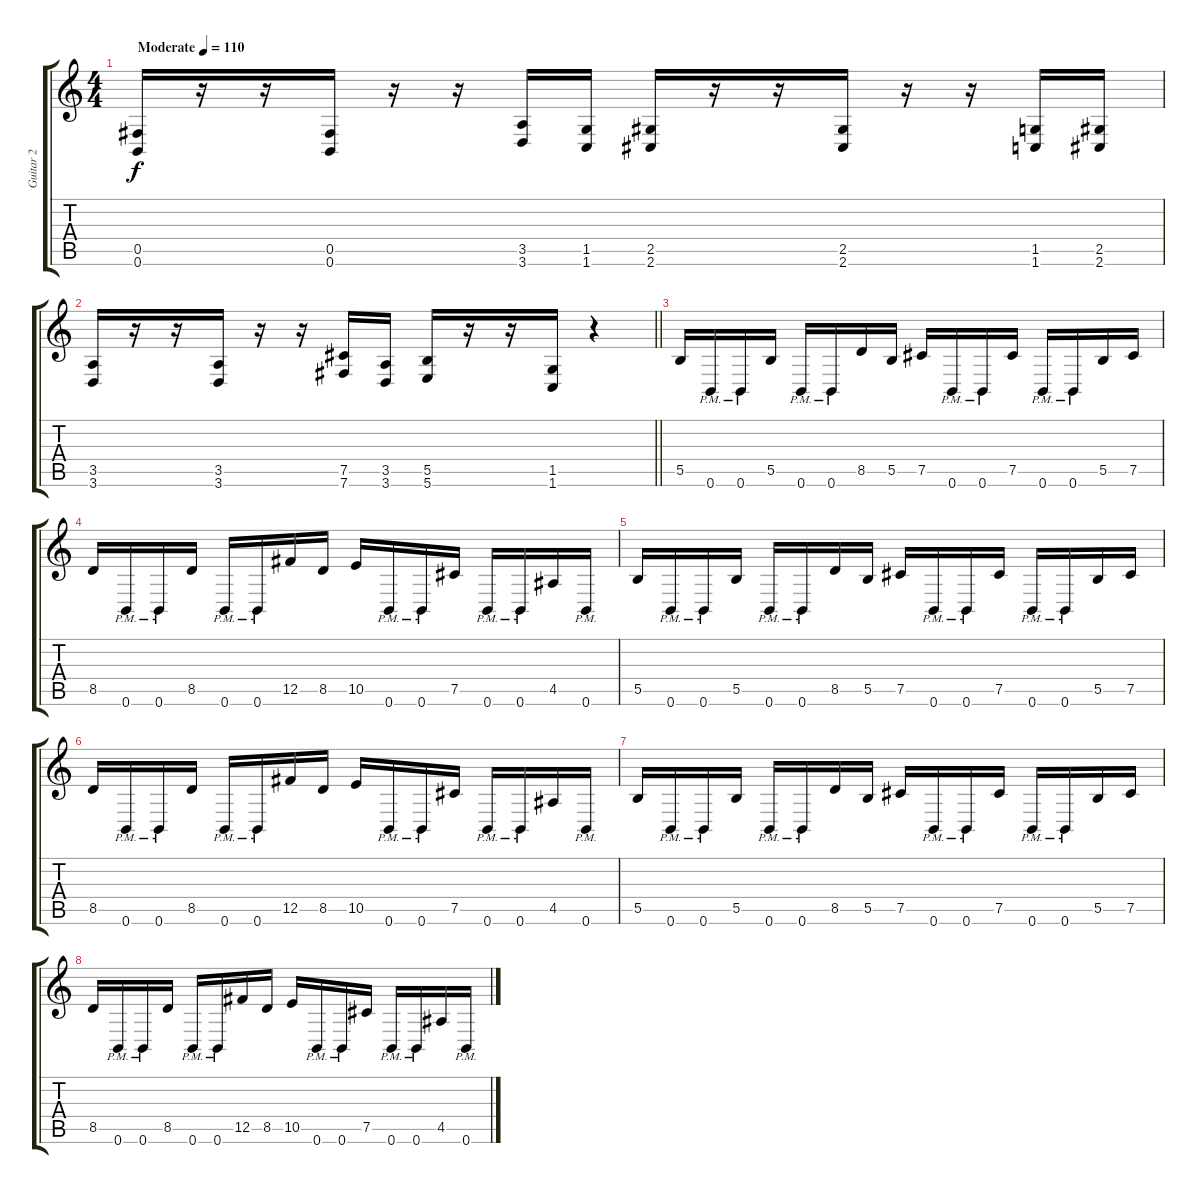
\track ("Guitar 2" "Guitar 2") {instrument distortionguitar}
\staff {score tabs}
\tuning (Db4 Ab3 E3 B2 Gb2 B1) {hide}
\ts (4 4)
\tempo (110 "Moderate")
\clef g2
\ks c
(0.5 0.6).16{dy f instrument distortionguitar} r.16 r.16 (0.5 0.6).16 r.16 r.16 (3.5 3.6).16 (1.5 1.6).16 (2.5 2.6).16 r.16 r.16 (2.5 2.6).16 r.16 r.16 (1.5 1.6).16 (2.5 2.6).16 |
\barLineRight lightlight
(3.5 3.6).16 r.16 r.16 (3.5 3.6).16 r.16 r.16 (7.5 7.6).16 (3.5 3.6).16 (5.5 5.6).16 r.16 r.16 (1.5 1.6).16 r.4 |
\section ("" "")
5.5.16 0.6{pm}.16 0.6{pm}.16 5.5.16 0.6{pm}.16 0.6{pm}.16 8.5.16 5.5.16 7.5.16 0.6{pm}.16 0.6{pm}.16 7.5.16 0.6{pm}.16 0.6{pm}.16 5.5.16 7.5.16 |
8.5.16 0.6{pm}.16 0.6{pm}.16 8.5.16 0.6{pm}.16 0.6{pm}.16 12.5.16 8.5.16 10.5.16 0.6{pm}.16 0.6{pm}.16 7.5.16 0.6{pm}.16 0.6{pm}.16 4.5.16 0.6{pm}.16 |
5.5.16 0.6{pm}.16 0.6{pm}.16 5.5.16 0.6{pm}.16 0.6{pm}.16 8.5.16 5.5.16 7.5.16 0.6{pm}.16 0.6{pm}.16 7.5.16 0.6{pm}.16 0.6{pm}.16 5.5.16 7.5.16 |
8.5.16 0.6{pm}.16 0.6{pm}.16 8.5.16 0.6{pm}.16 0.6{pm}.16 12.5.16 8.5.16 10.5.16 0.6{pm}.16 0.6{pm}.16 7.5.16 0.6{pm}.16 0.6{pm}.16 4.5.16 0.6{pm}.16 |
5.5.16 0.6{pm}.16 0.6{pm}.16 5.5.16 0.6{pm}.16 0.6{pm}.16 8.5.16 5.5.16 7.5.16 0.6{pm}.16 0.6{pm}.16 7.5.16 0.6{pm}.16 0.6{pm}.16 5.5.16 7.5.16 |
8.5.16 0.6{pm}.16 0.6{pm}.16 8.5.16 0.6{pm}.16 0.6{pm}.16 12.5.16 8.5.16 10.5.16 0.6{pm}.16 0.6{pm}.16 7.5.16 0.6{pm}.16 0.6{pm}.16 4.5.16 0.6{pm}.16
